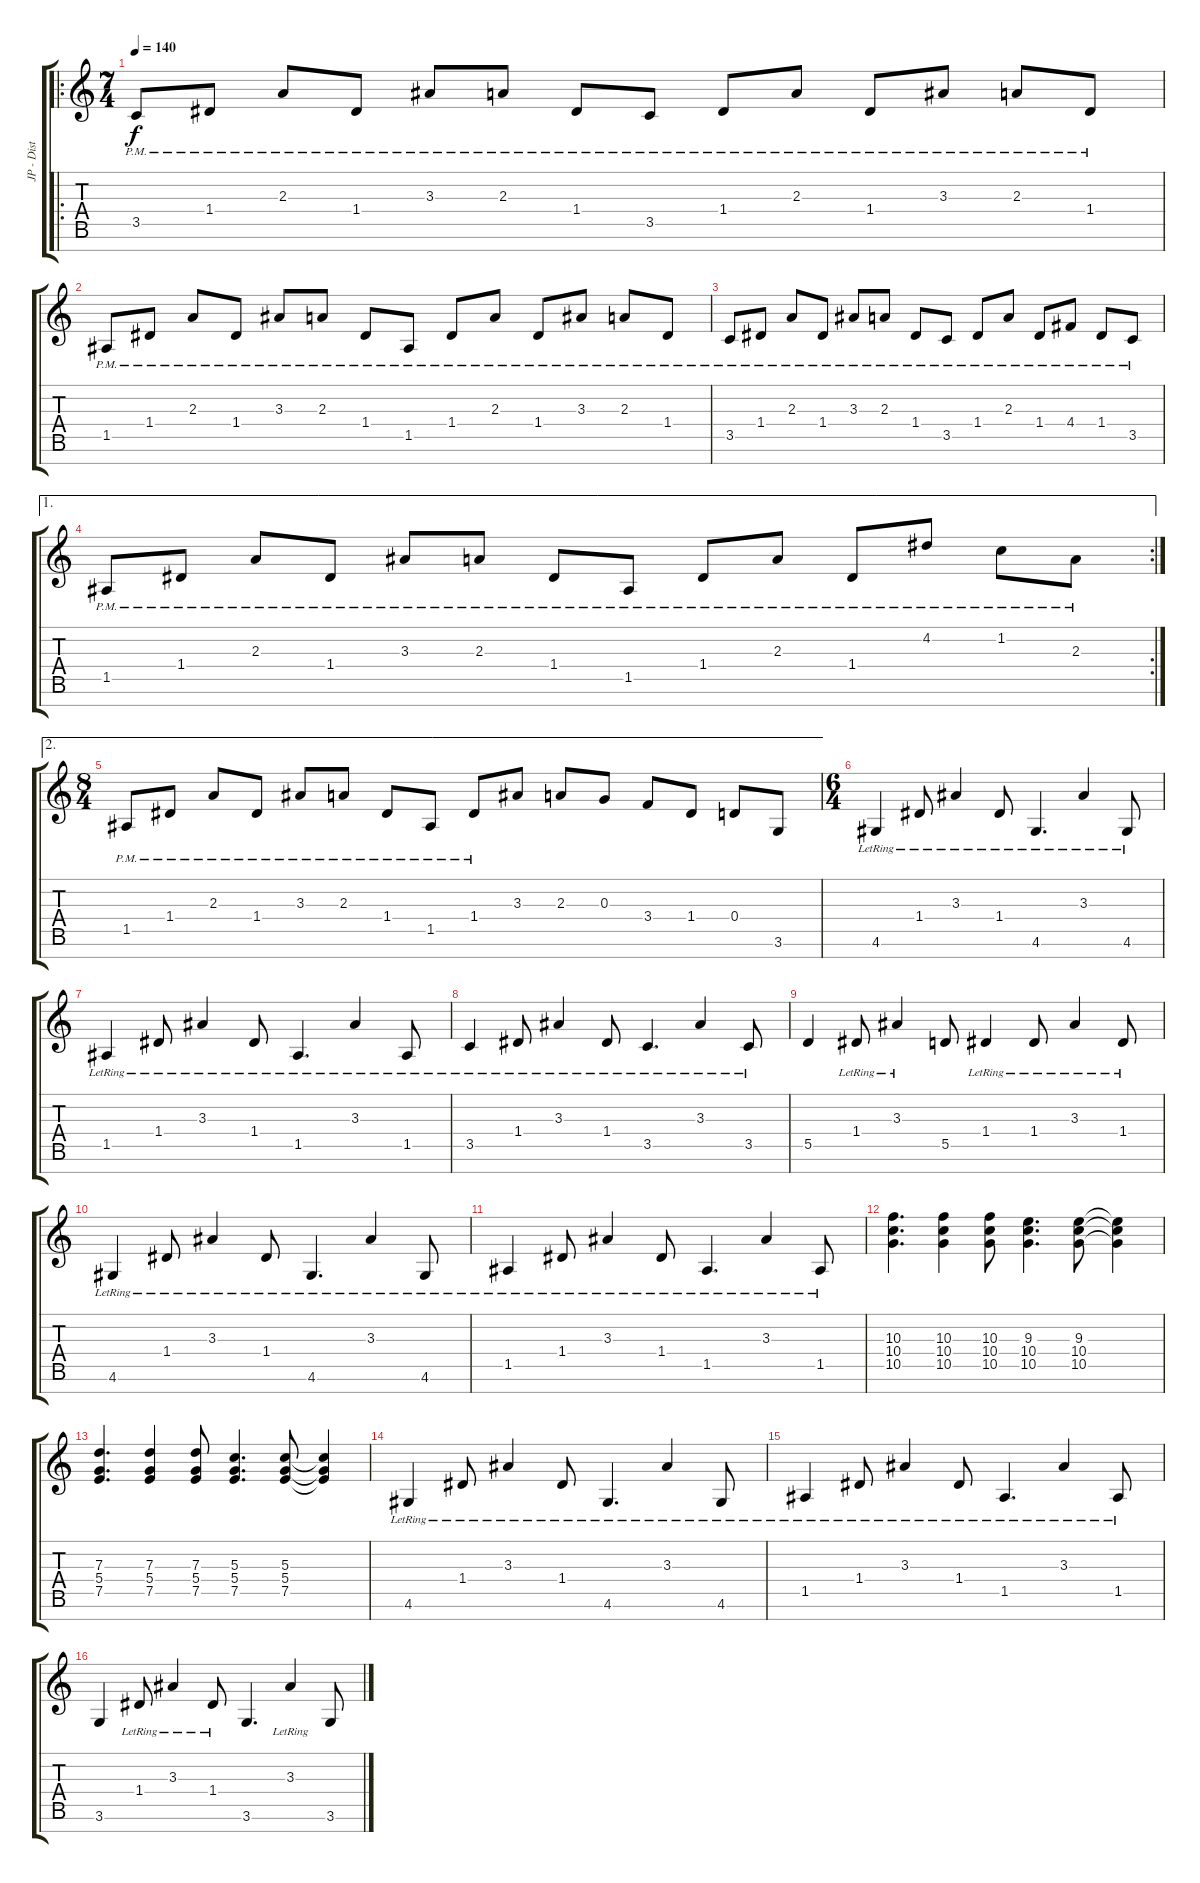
\track ("JP - Dist" "JP - Dist") {instrument distortionguitar}
\staff {score tabs}
\tuning (E4 B3 G3 D3 A2 E2 B1) {hide}
\ro
\ts (7 4)
\tempo 140
\clef g2
\ks c
3.5{pm}.8{dy f} 1.4{pm}.8 2.3{pm}.8 1.4{pm}.8 3.3{pm}.8 2.3{pm}.8 1.4{pm}.8 3.5{pm}.8 1.4{pm}.8 2.3{pm}.8 1.4{pm}.8 3.3{pm}.8 2.3{pm}.8 1.4{pm}.8 |
1.5{pm}.8 1.4{pm}.8 2.3{pm}.8 1.4{pm}.8 3.3{pm}.8 2.3{pm}.8 1.4{pm}.8 1.5{pm}.8 1.4{pm}.8 2.3{pm}.8 1.4{pm}.8 3.3{pm}.8 2.3{pm}.8 1.4{pm}.8 |
3.5{pm}.8 1.4{pm}.8 2.3{pm}.8 1.4{pm}.8 3.3{pm}.8 2.3{pm}.8 1.4{pm}.8 3.5{pm}.8 1.4{pm}.8 2.3{pm}.8 1.4{pm}.8 4.4{pm}.8 1.4{pm}.8 3.5{pm}.8 |
\ae 1
\rc 2
1.5{pm}.8 1.4{pm}.8 2.3{pm}.8 1.4{pm}.8 3.3{pm}.8 2.3{pm}.8 1.4{pm}.8 1.5{pm}.8 1.4{pm}.8 2.3{pm}.8 1.4{pm}.8 4.2{pm}.8 1.2{pm}.8 2.3{pm}.8 |
\ae 2
\ts (8 4)
1.5{pm}.8 1.4{pm}.8 2.3{pm}.8 1.4{pm}.8 3.3{pm}.8 2.3{pm}.8 1.4{pm}.8 1.5{pm}.8 1.4{pm}.8 3.3.8 2.3.8 0.3.8 3.4.8 1.4.8 0.4.8 3.6.8 |
\ts (6 4)
4.6{lr}.4 1.4{lr}.8 3.3{lr}.4 1.4{lr}.8 4.6{lr}.4{d} 3.3{lr}.4 4.6{lr}.8 |
1.5{lr}.4 1.4{lr}.8 3.3{lr}.4 1.4{lr}.8 1.5{lr}.4{d} 3.3{lr}.4 1.5{lr}.8 |
3.5{lr}.4 1.4{lr}.8 3.3{lr}.4 1.4{lr}.8 3.5{lr}.4{d} 3.3{lr}.4 3.5{lr}.8 |
5.5.4 1.4{lr}.8 3.3{lr}.4 5.5.8 1.4{lr}.4 1.4{lr}.8 3.3{lr}.4 1.4{lr}.8 |
4.6{lr}.4 1.4{lr}.8 3.3{lr}.4 1.4{lr}.8 4.6{lr}.4{d} 3.3{lr}.4 4.6{lr}.8 |
1.5{lr}.4 1.4{lr}.8 3.3{lr}.4 1.4{lr}.8 1.5{lr}.4{d} 3.3{lr}.4 1.5{lr}.8 |
(10.3 10.4 10.5).4{d} (10.3 10.4 10.5).4 (10.3 10.4 10.5).8 (9.3 10.4 10.5).4{d} (9.3 10.4 10.5).8 (9.3{t} 10.4{t} 10.5{t}).4 |
(7.3 5.4 7.5).4{d} (7.3 5.4 7.5).4 (7.3 5.4 7.5).8 (5.3 5.4 7.5).4{d} (5.3 5.4 7.5).8 (5.3{t} 5.4{t} 7.5{t}).4 |
4.6{lr}.4 1.4{lr}.8 3.3{lr}.4 1.4{lr}.8 4.6{lr}.4{d} 3.3{lr}.4 4.6{lr}.8 |
1.5{lr}.4 1.4{lr}.8 3.3{lr}.4 1.4{lr}.8 1.5{lr}.4{d} 3.3{lr}.4 1.5{lr}.8 |
3.6.4 1.4{lr}.8 3.3{lr}.4 1.4{lr}.8 3.6.4{d} 3.3{lr}.4 3.6.8
